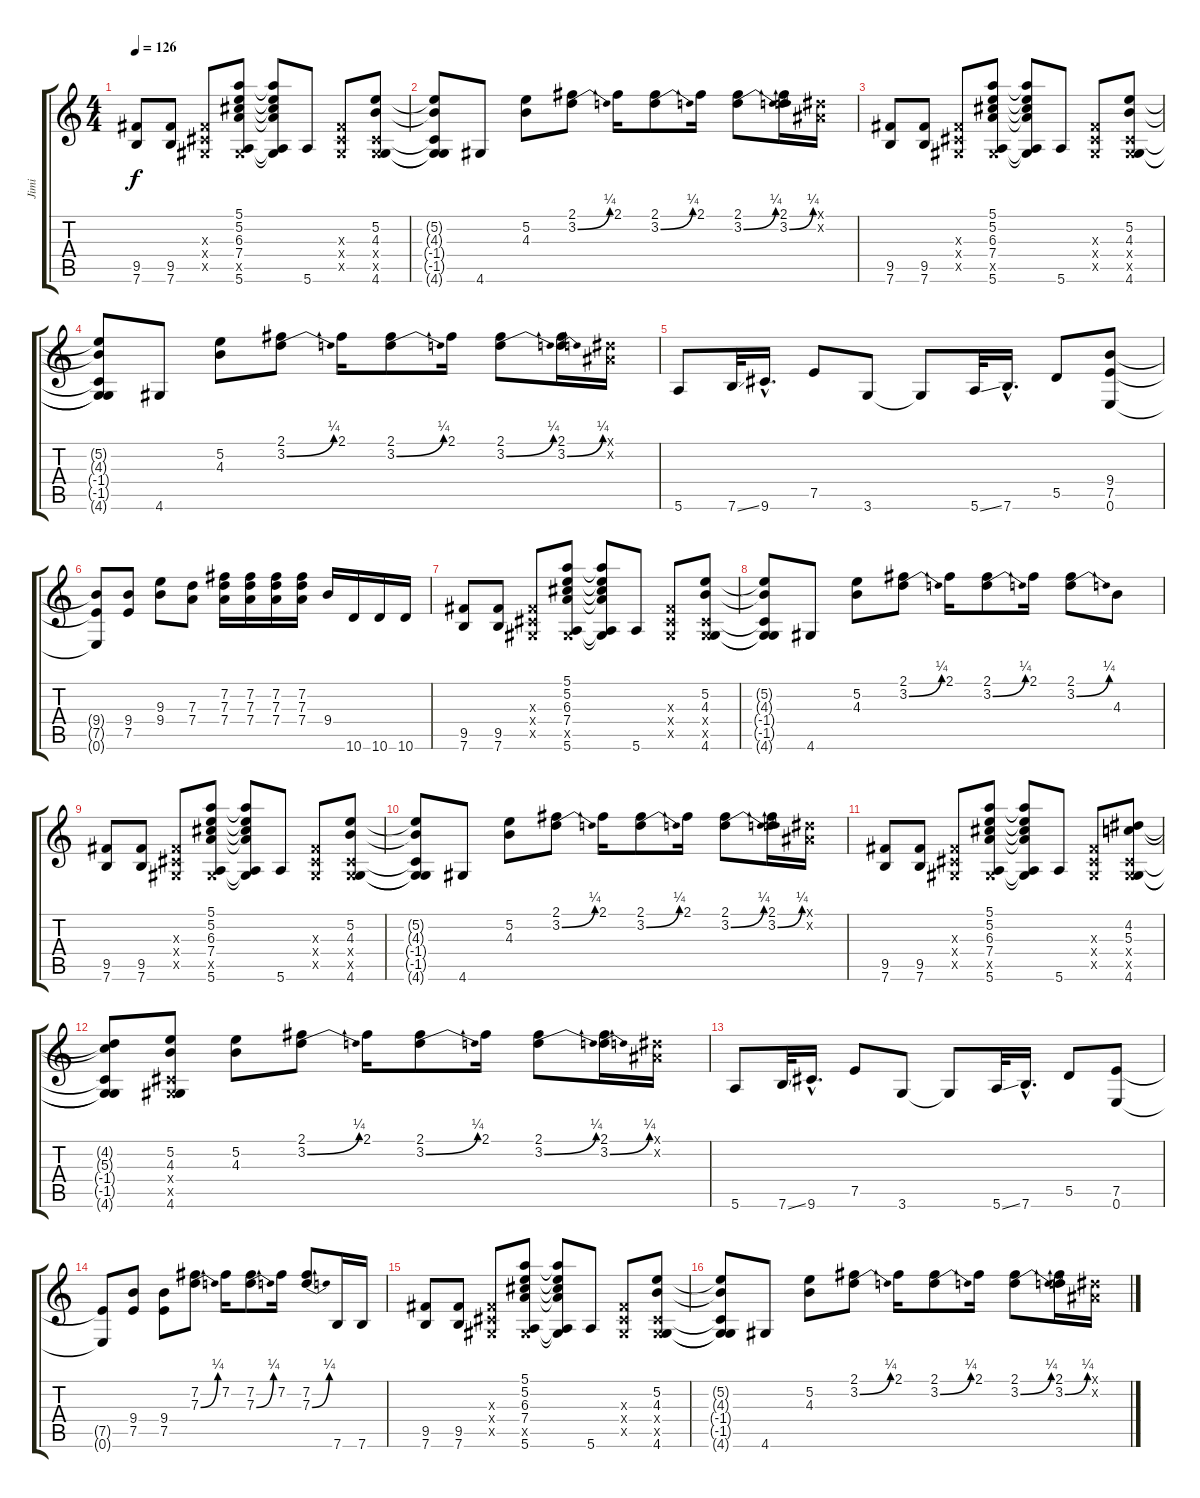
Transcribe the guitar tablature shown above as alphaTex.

\track ("Jimi" "Jimi") {instrument electricguitarclean}
\staff {score tabs}
\tuning (E4 B3 G3 D3 A2 E2) {hide}
\ts (4 4)
\tempo 126
\clef g2
\ks c
(9.5 7.6).8{dy f} (9.5 7.6).8 (-1.3{x} -1.4{x} -1.5{x}).8 (5.1 5.2 6.3 7.4 -1.5{x} 5.6).8 (5.1{t} 5.2{t} 6.3{t} 7.4{t} -1.5{t} 5.6{t}).8 5.6.8 (-1.3{x} -1.4{x} -1.5{x}).8 (5.2 4.3 -1.4{x} -1.5{x} 4.6).8 |
(5.2{t} 4.3{t} -1.4{t} -1.5{t} 4.6{t}).8 4.6.8 (5.2 4.3).8 (2.1 3.2{be (bend 0 0 60 1)}).8 2.1.16 (2.1 3.2{be (bend 0 0 60 1)}).8 2.1.16 (2.1 3.2{be (bend 0 0 60 1)}).8 (2.1 3.2{be (bend 0 0 60 1)}).16 (-1.1{x} -1.2{x}).16 |
(9.5 7.6).8 (9.5 7.6).8 (-1.3{x} -1.4{x} -1.5{x}).8 (5.1 5.2 6.3 7.4 -1.5{x} 5.6).8 (5.1{t} 5.2{t} 6.3{t} 7.4{t} -1.5{t} 5.6{t}).8 5.6.8 (-1.3{x} -1.4{x} -1.5{x}).8 (5.2 4.3 -1.4{x} -1.5{x} 4.6).8 |
(5.2{t} 4.3{t} -1.4{t} -1.5{t} 4.6{t}).8 4.6.8 (5.2 4.3).8 (2.1 3.2{be (bend 0 0 60 1)}).8 2.1.16 (2.1 3.2{be (bend 0 0 60 1)}).8 2.1.16 (2.1 3.2{be (bend 0 0 60 1)}).8 (2.1 3.2{be (bend 0 0 60 1)}).16 (-1.1{x} -1.2{x}).16 |
5.6.8 7.6{ss}.32 9.6{hac}.16{d} 7.5.8 3.6.8 3.6{t}.8 5.6{ss}.32 7.6{hac}.16{d} 5.5.8 (9.4 7.5 0.6).8 |
(9.4{t} 7.5{t} 0.6{t}).8 (9.4 7.5).8 (9.3 9.4).8 (7.3 7.4).8 (7.2 7.3 7.4).16 (7.2 7.3 7.4).16 (7.2 7.3 7.4).16 (7.2 7.3 7.4).16 9.4.16 10.6.16 10.6.16 10.6.16 |
(9.5 7.6).8 (9.5 7.6).8 (-1.3{x} -1.4{x} -1.5{x}).8 (5.1 5.2 6.3 7.4 -1.5{x} 5.6).8 (5.1{t} 5.2{t} 6.3{t} 7.4{t} -1.5{t} 5.6{t}).8 5.6.8 (-1.3{x} -1.4{x} -1.5{x}).8 (5.2 4.3 -1.4{x} -1.5{x} 4.6).8 |
(5.2{t} 4.3{t} -1.4{t} -1.5{t} 4.6{t}).8 4.6.8 (5.2 4.3).8 (2.1 3.2{be (bend 0 0 60 1)}).8 2.1.16 (2.1 3.2{be (bend 0 0 60 1)}).8 2.1.16 (2.1 3.2{be (bend 0 0 60 1)}).8 4.3.8 |
(9.5 7.6).8 (9.5 7.6).8 (-1.3{x} -1.4{x} -1.5{x}).8 (5.1 5.2 6.3 7.4 -1.5{x} 5.6).8 (5.1{t} 5.2{t} 6.3{t} 7.4{t} -1.5{t} 5.6{t}).8 5.6.8 (-1.3{x} -1.4{x} -1.5{x}).8 (5.2 4.3 -1.4{x} -1.5{x} 4.6).8 |
(5.2{t} 4.3{t} -1.4{t} -1.5{t} 4.6{t}).8 4.6.8 (5.2 4.3).8 (2.1 3.2{be (bend 0 0 60 1)}).8 2.1.16 (2.1 3.2{be (bend 0 0 60 1)}).8 2.1.16 (2.1 3.2{be (bend 0 0 60 1)}).8 (2.1 3.2{be (bend 0 0 60 1)}).16 (-1.1{x} -1.2{x}).16 |
(9.5 7.6).8 (9.5 7.6).8 (-1.3{x} -1.4{x} -1.5{x}).8 (5.1 5.2 6.3 7.4 -1.5{x} 5.6).8 (5.1{t} 5.2{t} 6.3{t} 7.4{t} -1.5{t} 5.6{t}).8 5.6.8 (-1.3{x} -1.4{x} -1.5{x}).8 (4.2 5.3 -1.4{x} -1.5{x} 4.6).8 |
(4.2{t} 5.3{t} -1.4{t} -1.5{t} 4.6{t}).8 (5.2 4.3 -1.4{x} -1.5{x} 4.6).8 (5.2 4.3).8 (2.1 3.2{be (bend 0 0 60 1)}).8 2.1.16 (2.1 3.2{be (bend 0 0 60 1)}).8 2.1.16 (2.1 3.2{be (bend 0 0 60 1)}).8 (2.1 3.2{be (bend 0 0 60 1)}).16 (-1.1{x} -1.2{x}).16 |
5.6.8 7.6{ss}.32 9.6{hac}.16{d} 7.5.8 3.6.8 3.6{t}.8 5.6{ss}.32 7.6{hac}.16{d} 5.5.8 (7.5 0.6).8 |
(7.5{t} 0.6{t}).8 (9.4 7.5).8 (9.4 7.5).8 (7.2 7.3{be (bend 0 0 60 1)}).8 7.2.16 (7.2 7.3{be (bend 0 0 60 1)}).8 7.2.16 (7.2 7.3{be (bend 0 0 60 1)}).8 7.6.16 7.6.16 |
(9.5 7.6).8 (9.5 7.6).8 (-1.3{x} -1.4{x} -1.5{x}).8 (5.1 5.2 6.3 7.4 -1.5{x} 5.6).8 (5.1{t} 5.2{t} 6.3{t} 7.4{t} -1.5{t} 5.6{t}).8 5.6.8 (-1.3{x} -1.4{x} -1.5{x}).8 (5.2 4.3 -1.4{x} -1.5{x} 4.6).8 |
(5.2{t} 4.3{t} -1.4{t} -1.5{t} 4.6{t}).8 4.6.8 (5.2 4.3).8 (2.1 3.2{be (bend 0 0 60 1)}).8 2.1.16 (2.1 3.2{be (bend 0 0 60 1)}).8 2.1.16 (2.1 3.2{be (bend 0 0 60 1)}).8 (2.1 3.2{be (bend 0 0 60 1)}).16 (-1.1{x} -1.2{x}).16
